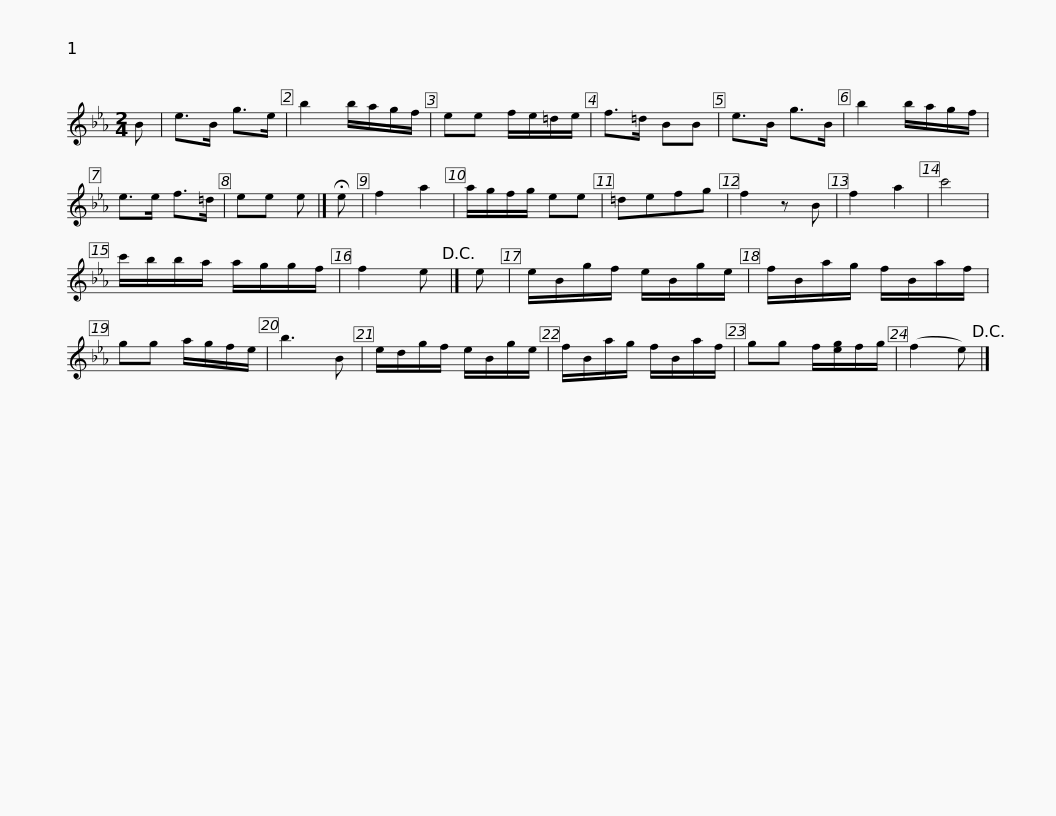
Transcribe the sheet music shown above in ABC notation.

X:1
L:1/8
M:2/4
I:linebreak $
K:Eb
V:1 treble
V:1
 B | e>B g>e | b2 b/a/g/f/ | ee f/e/=d/e/ | f>=d BB | %5
 e>B g>B | b2 b/a/g/f/ | e>e f>=d | ee e |]$ !fermata!e | %10
 f2 a2 | a/g/f/g/ ee | =defg | f2 z B | f2 a2 | %15
 c'4 | c'/b/b/a/ a/g/g/f/ | f2 e!D.C.! |] e | e/B/g/f/ e/B/g/e/ |$ %20
 f/B/a/g/ f/B/a/f/ | gg a/g/f/e/ | b3 B | e/d/g/f/ e/B/g/e/ | f/B/a/g/ f/B/a/f/ | %25
 gg f/[eg]/f/g/ | (f2 e)!D.C.! |] %27
